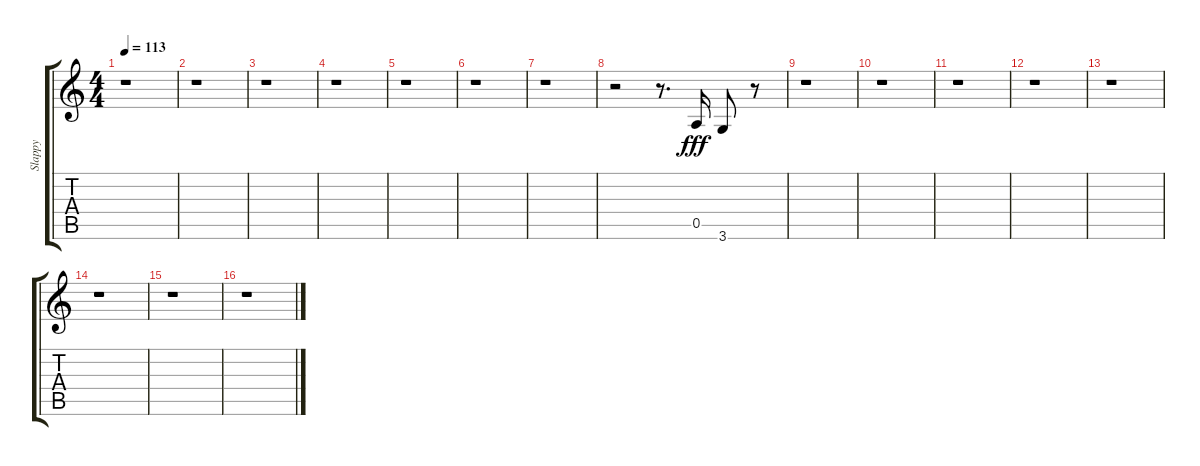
\track ("Slappy" "Slappy") {instrument slapbass2}
\staff {score tabs}
\tuning (E4 B3 G3 D3 A2 E2) {hide}
\ts (4 4)
\tempo 113
\clef g2
\ks c
r.1{dy fff} |
r.1 |
r.1 |
r.1 |
r.1 |
r.1 |
r.1 |
r.2 r.8{d} 0.5.16 3.6.8 r.8 |
r.1 |
r.1 |
r.1 |
r.1 |
r.1 |
r.1 |
r.1 |
r.1
